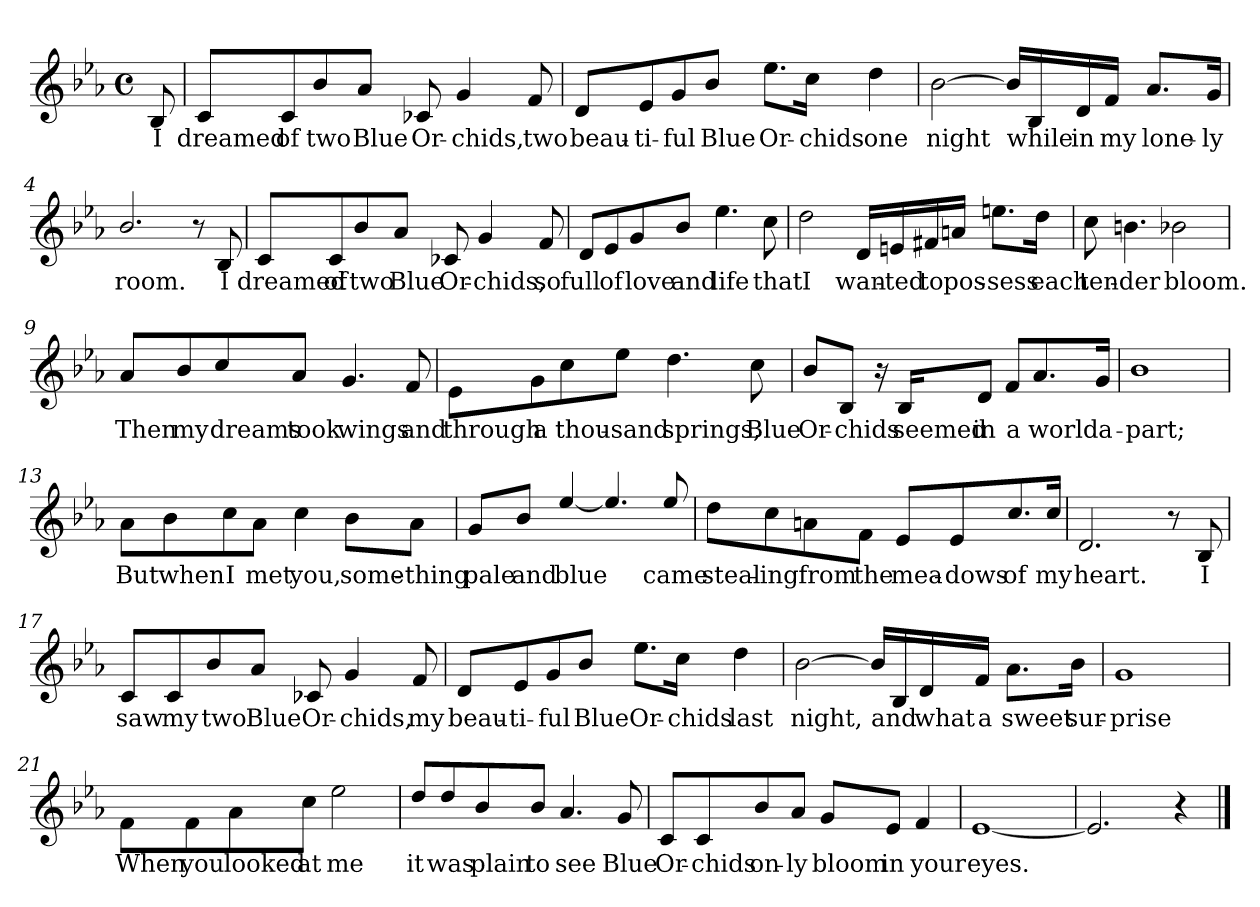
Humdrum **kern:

**kern	**text
*part1	*part1
*staff1	*staff1
*I'Cl	*
*clefG2	*
*ITrd1c2	*
*k[b-e-a-d-g-]	*
*D-:	*
*M4/4	*
*met(c)	*
=	=
8A-/	I
=1	=1
8B-/L	dreamed
8B-/	of
8a-/	two
8g-/J	Blue
8B--X/	Or-
4f/	-chids,
8e-/	two
=2	=2
8c/L	beau-
8d-/	-ti-
8f/	-ful
8a-/J	Blue
8.dd-\L	Or-
16b-\Jk	-chids
4cc\	one
!!LO:LB:g=z
=3	=3
[2a-\	night
16a-/LL]	.
16A-/	while
16c/	in
16e-/JJ	my
8.g-/L	lone-
16f/Jk	-ly
=4	=4
2.a-/	room.
8r	.
8A-/	I
=5	=5
8B-/L	dreamed
8B-/	of
8a-/	two
8g-/J	Blue
8B--X/	Or-
4f/	-chids,
8e-/	so
!!LO:LB:g=z
=6	=6
8c/L	full
8d-/	of
8f/	love
8a-/J	and
4.dd-\	life
8b-\	that
=7	=7
2cc\	I
16c/LL	wan-
16dn/	-ted
16en/	to
16gn/JJ	pos-
8.ddn\L	-sess
16cc\Jk	each
=8	=8
8b-\	ten-
4.an\	-der
2a-X\	bloom.
!!LO:LB:g=z
=9	=9
8g-/L	Then
8a-/	my
8b-/	dreams
8g-/J	took
4.f/	wings
8e-/	and
=10	=10
8d-\L	through
8f\	a
8b-\	thou-
8dd-\J	-sand
4.cc\	springs,
8b-\	Blue
!!LO:LB:g=z
=11	=11
8a-/L	Or-
8A-/J	-chids
16r	.
16A-/KL	seemed
8c/J	in
8e-/L	a
8.g-/	world
16f/Jk	a-
=12	=12
1a-	-part;
=13	=13
8g-\L	But
8a-\	when
8b-\	I
8g-\J	met
4b-\	you,
8a-\L	some-
8g-\J	-thing
=14	=14
8f/L	pale
8a-/J	and
[4dd-/	blue
4.dd-/]	.
8dd-/	came
!!LO:LB:g=z
=15	=15
8cc\L	steal-
8b-\	-ing
8gn\	from
8e-\J	the
8d-/L	mea-
8d-/	-dows
8.b-/	of
16b-/Jk	my
=16	=16
2.c/	heart.
8r	.
8A-/	I
=17	=17
8B-/L	saw
8B-/	my
8a-/	two
8g-/J	Blue
8B--X/	Or-
4f/	-chids,
8e-/	my
!!LO:LB:g=z
=18	=18
8c/L	beau-
8d-/	-ti-
8f/	-ful
8a-/J	Blue
8.dd-\L	Or-
16b-\Jk	-chids
4cc\	last
=19	=19
[2a-\	night,
16a-/LL]	.
16A-/	and
16c/	what
16e-/JJ	a
8.g-\L	sweet
16a-\Jk	sur-
=20	=20
1f	-prise
=21	=21
8e-\L	When
8e-\	you
8g-\	looked
8b-\J	at
2dd-\	me
!!LO:LB:g=z
=22	=22
8cc/L	it
8cc/	was
8a-/	plain
8a-/J	to
4.g-/	see
8f/	Blue
=23	=23
8B-/L	Or-
8B-/	-chids
8a-/	on-
8g-/J	-ly
8f/L	bloom
8d-/J	in
4e-/	your
=24	=24
[1d-	eyes.
=25	=25
2.d-/]	.
4r	.
==	==
*-	*-
